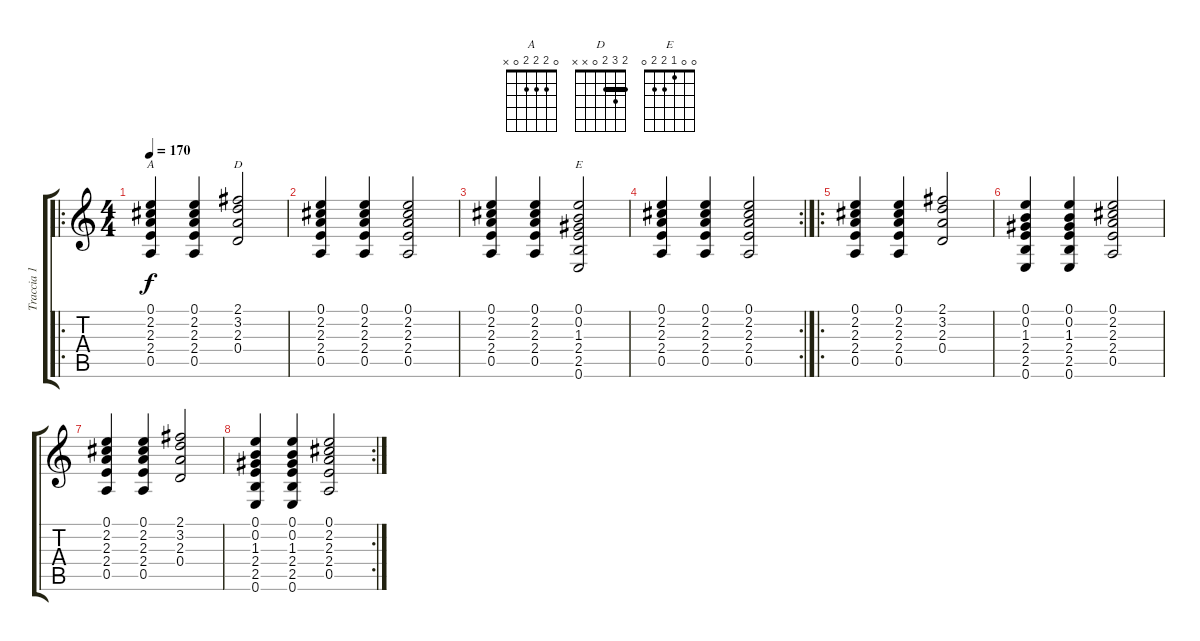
\track ("Traccia 1" "Traccia 1") {instrument acousticguitarsteel}
\staff {score tabs}
\tuning (E4 B3 G3 D3 A2 E2) {hide}
\chord ("A" 0 2 2 2 0 x)
\chord ("D" 2 3 2 0 x x) {barre 2}
\chord ("E" 0 0 1 2 2 0)
\ro
\ts (4 4)
\tempo 170
\clef g2
\ks c
(0.1 2.2 2.3 2.4 0.5).4{ch "A" dy f} (0.1 2.2 2.3 2.4 0.5).4 (2.1 3.2 2.3 0.4).2{ch "D"} |
(0.1 2.2 2.3 2.4 0.5).4 (0.1 2.2 2.3 2.4 0.5).4 (0.1 2.2 2.3 2.4 0.5).2 |
(0.1 2.2 2.3 2.4 0.5).4 (0.1 2.2 2.3 2.4 0.5).4 (0.1 0.2 1.3 2.4 2.5 0.6).2{ch "E"} |
\rc 2
(0.1 2.2 2.3 2.4 0.5).4 (0.1 2.2 2.3 2.4 0.5).4 (0.1 2.2 2.3 2.4 0.5).2 |
\ro
(0.1 2.2 2.3 2.4 0.5).4 (0.1 2.2 2.3 2.4 0.5).4 (2.1 3.2 2.3 0.4).2 |
(0.1 0.2 1.3 2.4 2.5 0.6).4 (0.1 0.2 1.3 2.4 2.5 0.6).4 (0.1 2.2 2.3 2.4 0.5).2 |
(0.1 2.2 2.3 2.4 0.5).4 (0.1 2.2 2.3 2.4 0.5).4 (2.1 3.2 2.3 0.4).2 |
\rc 2
(0.1 0.2 1.3 2.4 2.5 0.6).4 (0.1 0.2 1.3 2.4 2.5 0.6).4 (0.1 2.2 2.3 2.4 0.5).2
